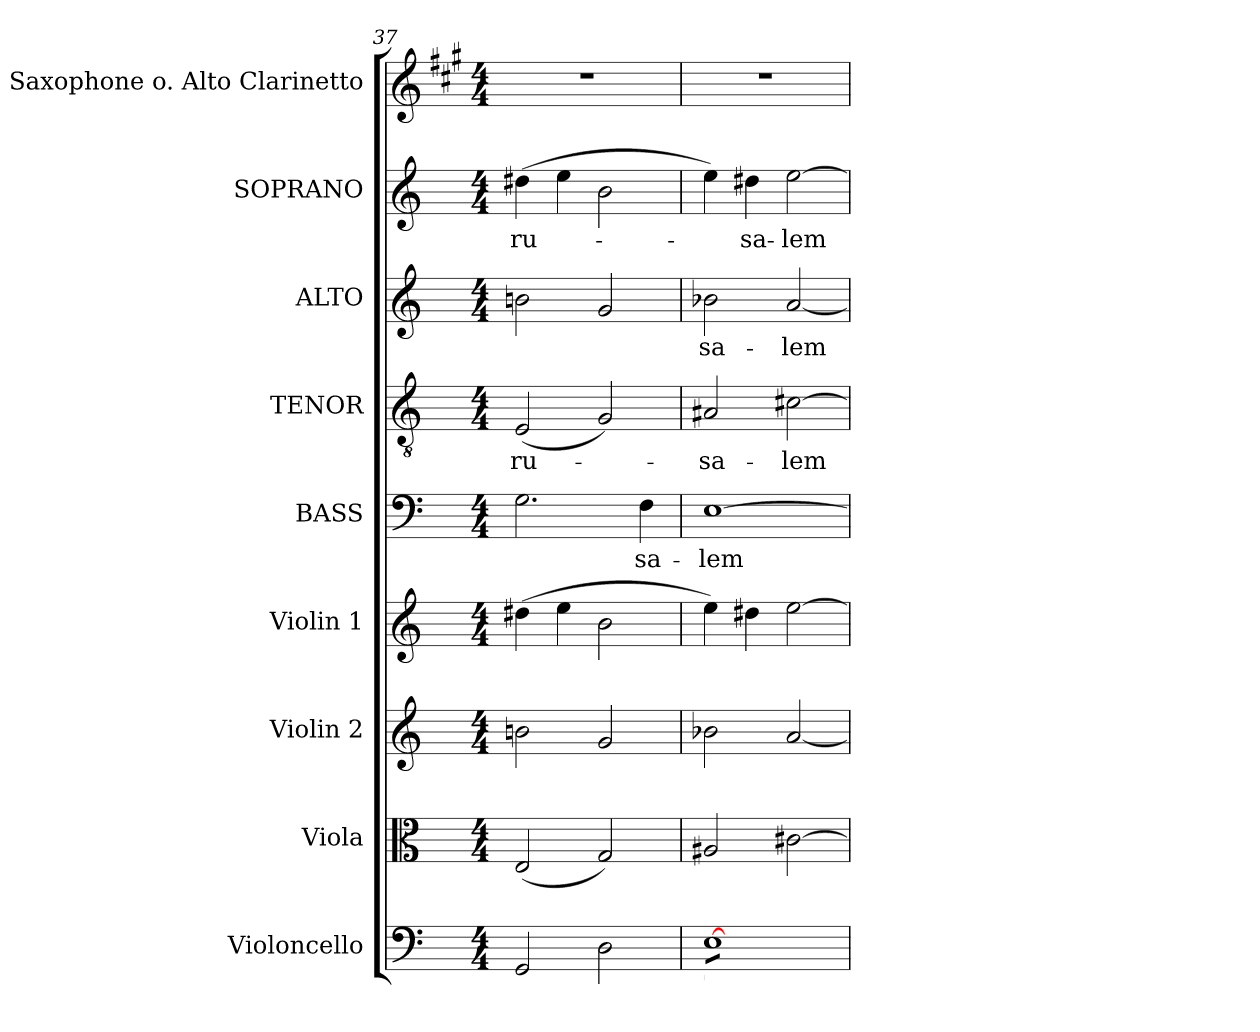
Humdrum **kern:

**kern	**kern	**kern	**kern	**kern	**text	**kern	**text	**kern	**text	**kern	**text	**kern
*part9	*part8	*part7	*part6	*part5	*part5	*part4	*part4	*part3	*part3	*part2	*part2	*part1
*staff9	*staff8	*staff7	*staff6	*staff5	*staff5	*staff4	*staff4	*staff3	*staff3	*staff2	*staff2	*staff1
*I"Violoncello	*I"Viola	*I"Violin 2	*I"Violin 1	*I"BASS	*	*I"TENOR	*	*I"ALTO	*	*I"SOPRANO	*	*I"Alto Saxophone o. Alto Clarinetto
*I'Vc.	*I'Vla.	*I'Vln. 2	*I'Vln. 1	*I'B.	*	*I'T.	*	*I'A.	*	*I'S.	*	*I'Alto Sax. o. Alto Clar.
*clefF4	*clefC3	*clefG2	*clefG2	*clefF4	*	*clefGv2	*	*clefG2	*	*clefG2	*	*clefG2
*	*	*	*	*	*	*ITrd7c12	*	*	*	*	*	*ITrd5c9
*k[]	*k[]	*k[]	*k[]	*k[]	*	*k[]	*	*k[]	*	*k[]	*	*k[]
*C:	*C:	*C:	*C:	*C:	*	*C:	*	*C:	*	*C:	*	*C:
*M4/4	*M4/4	*M4/4	*M4/4	*M4/4	*	*M4/4	*	*M4/4	*	*M4/4	*	*M4/4
=37	=37	=37	=37	=37	=37	=37	=37	=37	=37	=37	=37	=37
!	!	!	!	!	!	!	!LO:LY:b:color=#000000	!	!	!	!	!
!	!	!	!	!	!	!	!	!	!	!	!LO:LY:b:color=#000000	!
2GGi/	(2Ei/	2bni\	(4dd#Xi\	2.Gi\	.	(2EEi/	-ru-	2bni\	.	(4dd#Xi\	-ru-	1r
.	.	.	4eei\	.	.	.	.	.	.	4eei\	.	.
2Di\	2Gi/)	2gi/	2bi\	.	.	2GGi/)	.	2gi/	.	2bi\	.	.
!	!	!	!	!	!LO:LY:b:color=#000000	!	!	!	!	!	!	!
.	.	.	.	4Fi\	-sa-	.	.	.	.	.	.	.
=38	=38	=38	=38	=38	=38	=38	=38	=38	=38	=38	=38	=38
!	!	!	!	!	!LO:LY:b:color=#000000	!	!	!	!	!	!	!
!	!	!	!	!	!	!	!LO:LY:b:color=#000000	!	!	!	!	!
!	!	!	!	!	!	!	!	!	!LO:LY:b:color=#000000	!	!	!
*tremolo	*	*	*	*	*	*	*	*	*	*	*	*
[>8EiL	2A#Xi/	2b-Xi\	4eei\)	[>1Ei	-lem	2AA#Xi/	-sa-	2b-Xi\	-sa-	4eei\)	.	1r
8Ei	.	.	.	.	.	.	.	.	.	.	.	.
!	!	!	!	!	!	!	!	!	!	!	!LO:LY:b:color=#000000	!
8Ei	.	.	4dd#Xi\	.	.	.	.	.	.	4dd#Xi\	-sa-	.
8Ei	.	.	.	.	.	.	.	.	.	.	.	.
!	!	!	!	!	!	!	!LO:LY:b:color=#000000	!	!	!	!	!
!	!	!	!	!	!	!	!	!	!LO:LY:b:color=#000000	!	!	!
!	!	!	!	!	!	!	!	!	!	!	!LO:LY:b:color=#000000	!
8Ei	[>2c#Xi\	[<2ai/	[>2eei\	.	.	[>2C#Xi\	-lem	[<2ai/	-lem	[>2eei\	-lem	.
8Ei	.	.	.	.	.	.	.	.	.	.	.	.
8Ei	.	.	.	.	.	.	.	.	.	.	.	.
8EiJ	.	.	.	.	.	.	.	.	.	.	.	.
*Xtremolo	*	*	*	*	*	*	*	*	*	*	*	*
=	=	=	=	=	=	=	=	=	=	=	=	=
*-	*-	*-	*-	*-	*-	*-	*-	*-	*-	*-	*-	*-
